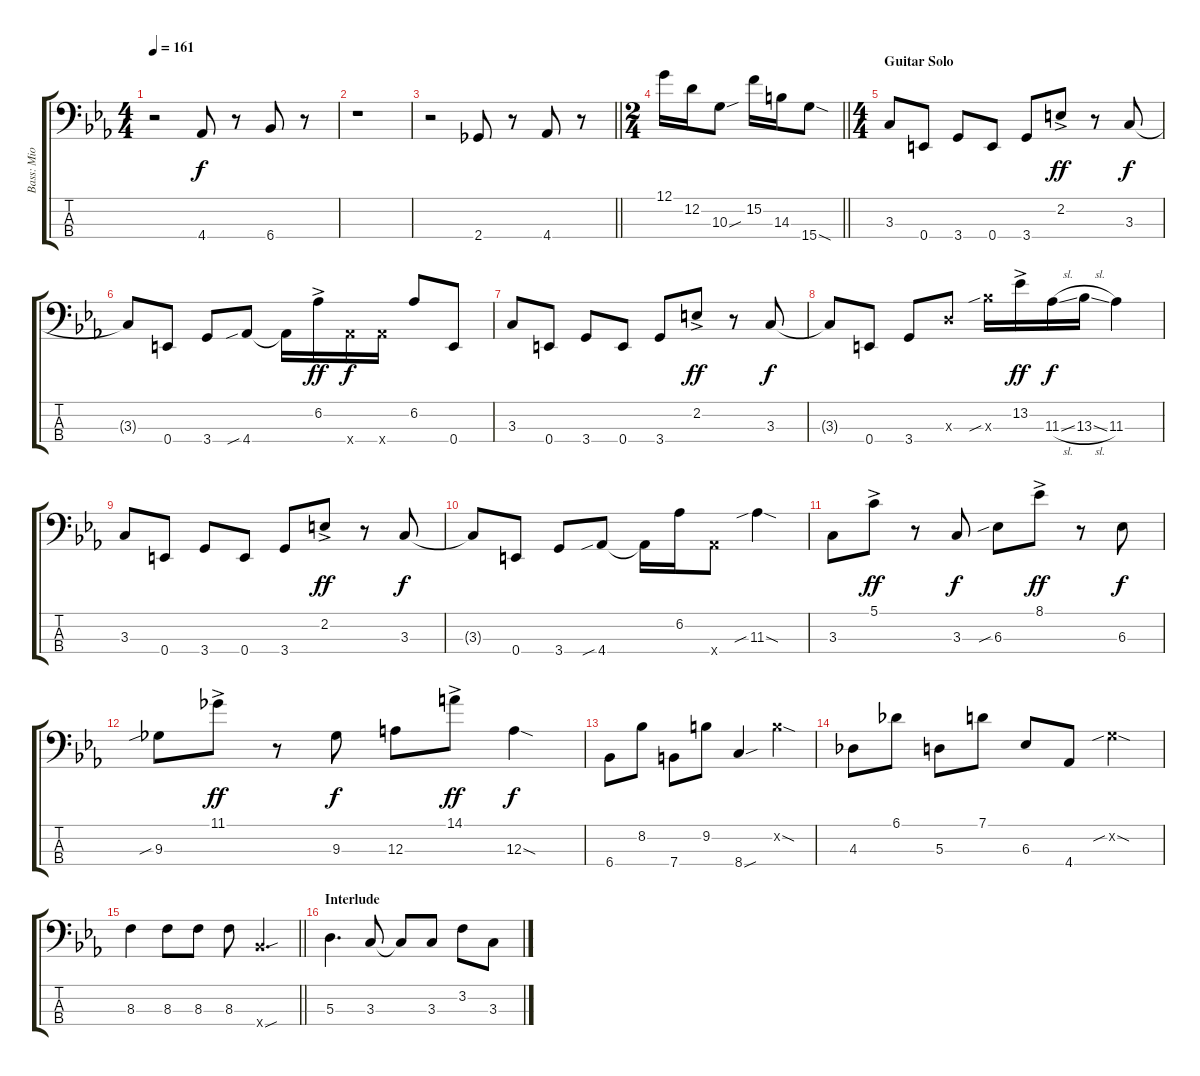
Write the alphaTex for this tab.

\track ("Bass: Mio Akiyama" "Bass: Mio ") {instrument electricbassfinger}
\staff {score tabs}
\tuning (G2 D2 A1 E1) {hide}
\ts (4 4)
\tempo 161
\clef f4
\ks eb
r.2{dy f} 4.4.8 r.8 6.4.8 r.8 |
r.1 |
\barLineRight lightlight
r.2 2.4.8 r.8 4.4.8 r.8 |
\ts (2 4)
\section ("" "")
\barLineRight lightlight
12.1.16 12.2.16 10.3{sou}.8 15.2.16 14.3.16 15.4{sod}.8 |
\ts (4 4)
\section ("" "Guitar Solo")
3.3.8 0.4.8 3.4.8 0.4.8 3.4.8 2.2{ac}.8{dy ff} r.8 3.3.8{dy f} |
3.3{t}.8 0.4.8 3.4.8 4.4{sib}.8 4.4{t}.16 6.2{ac}.16{dy ff} 4.4{x}.16{dy f} 4.4{x}.16 6.2.8 0.4.8 |
3.3.8 0.4.8 3.4.8 0.4.8 3.4.8 2.2{ac}.8{dy ff} r.8 3.3.8{dy f} |
3.3{t}.8 0.4.8 3.4.8 5.3{x}.8 13.3{sib x}.16 13.2{ac}.16{dy ff} 11.3{sl}.16{dy f} 13.3{sl}.16 11.3.4 |
3.3.8 0.4.8 3.4.8 0.4.8 3.4.8 2.2{ac}.8{dy ff} r.8 3.3.8{dy f} |
3.3{t}.8 0.4.8 3.4.8 4.4{sib}.8 4.4{t}.16 6.2.16 4.4{x}.8 11.3{sib sod}.4 |
3.3.8 5.1{ac}.8{dy ff} r.8 3.3.8{dy f} 6.3{sib}.8 8.1{ac}.8{dy ff} r.8 6.3.8{dy f} |
9.3{sib}.8 11.1{ac}.8{dy ff} r.8 9.3.8{dy f} 12.3.8 14.1{ac}.8{dy ff} 12.3{sod}.4{dy f} |
6.4.8 8.2.8 7.4.8 9.2.8 8.4{sou}.4 9.2{sod x}.4 |
4.3.8 6.1.8 5.3.8 7.1.8 6.3.8 4.4.8 5.2{sib sod x}.4 |
\barLineRight lightlight
8.3.4 8.3.8 8.3.8 8.3.8 6.4{sou x}.4{d} |
\section ("" "Interlude")
5.3.4{d} 3.3.8 3.3{t}.8 3.3.8 3.2.8 3.3.8
